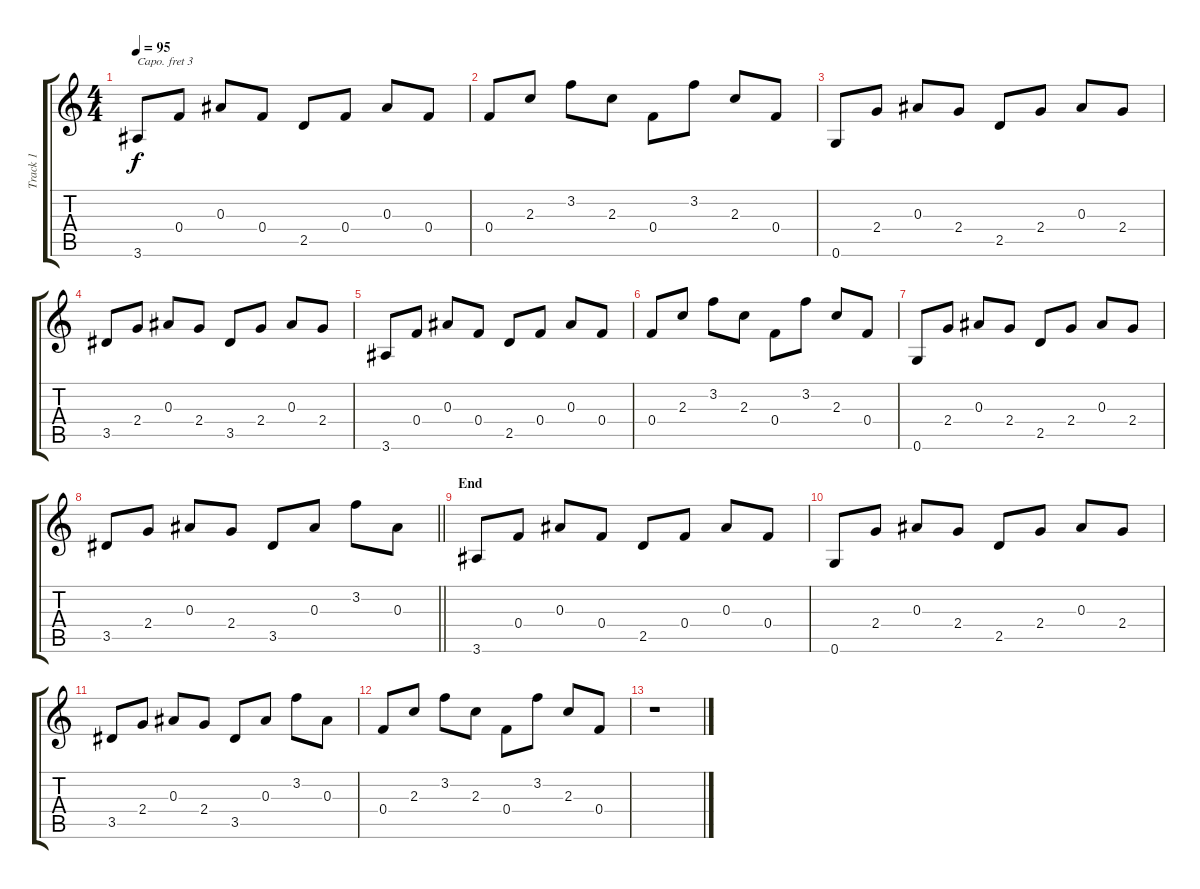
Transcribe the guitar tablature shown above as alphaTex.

\track ("Track 1" "Track 1") {instrument acousticguitarnylon}
\staff {score tabs}
\capo 3
\tuning (E4 B3 G3 D3 A2 E2) {hide}
\ts (4 4)
\tempo 95
\clef g2
\ks c
3.6.8{dy f} 0.4.8 0.3.8 0.4.8 2.5.8 0.4.8 0.3.8 0.4.8 |
0.4.8 2.3.8 3.2.8 2.3.8 0.4.8 3.2.8 2.3.8 0.4.8 |
0.6.8 2.4.8 0.3.8 2.4.8 2.5.8 2.4.8 0.3.8 2.4.8 |
3.5.8 2.4.8 0.3.8 2.4.8 3.5.8 2.4.8 0.3.8 2.4.8 |
3.6.8 0.4.8 0.3.8 0.4.8 2.5.8 0.4.8 0.3.8 0.4.8 |
0.4.8 2.3.8 3.2.8 2.3.8 0.4.8 3.2.8 2.3.8 0.4.8 |
0.6.8 2.4.8 0.3.8 2.4.8 2.5.8 2.4.8 0.3.8 2.4.8 |
\barLineRight lightlight
3.5.8 2.4.8 0.3.8 2.4.8 3.5.8 0.3.8 3.2.8 0.3.8 |
\section ("" "End")
3.6.8 0.4.8 0.3.8 0.4.8 2.5.8 0.4.8 0.3.8 0.4.8 |
0.6.8 2.4.8 0.3.8 2.4.8 2.5.8 2.4.8 0.3.8 2.4.8 |
3.5.8 2.4.8 0.3.8 2.4.8 3.5.8 0.3.8 3.2.8 0.3.8 |
0.4.8 2.3.8 3.2.8 2.3.8 0.4.8 3.2.8 2.3.8 0.4.8 |
r.1
